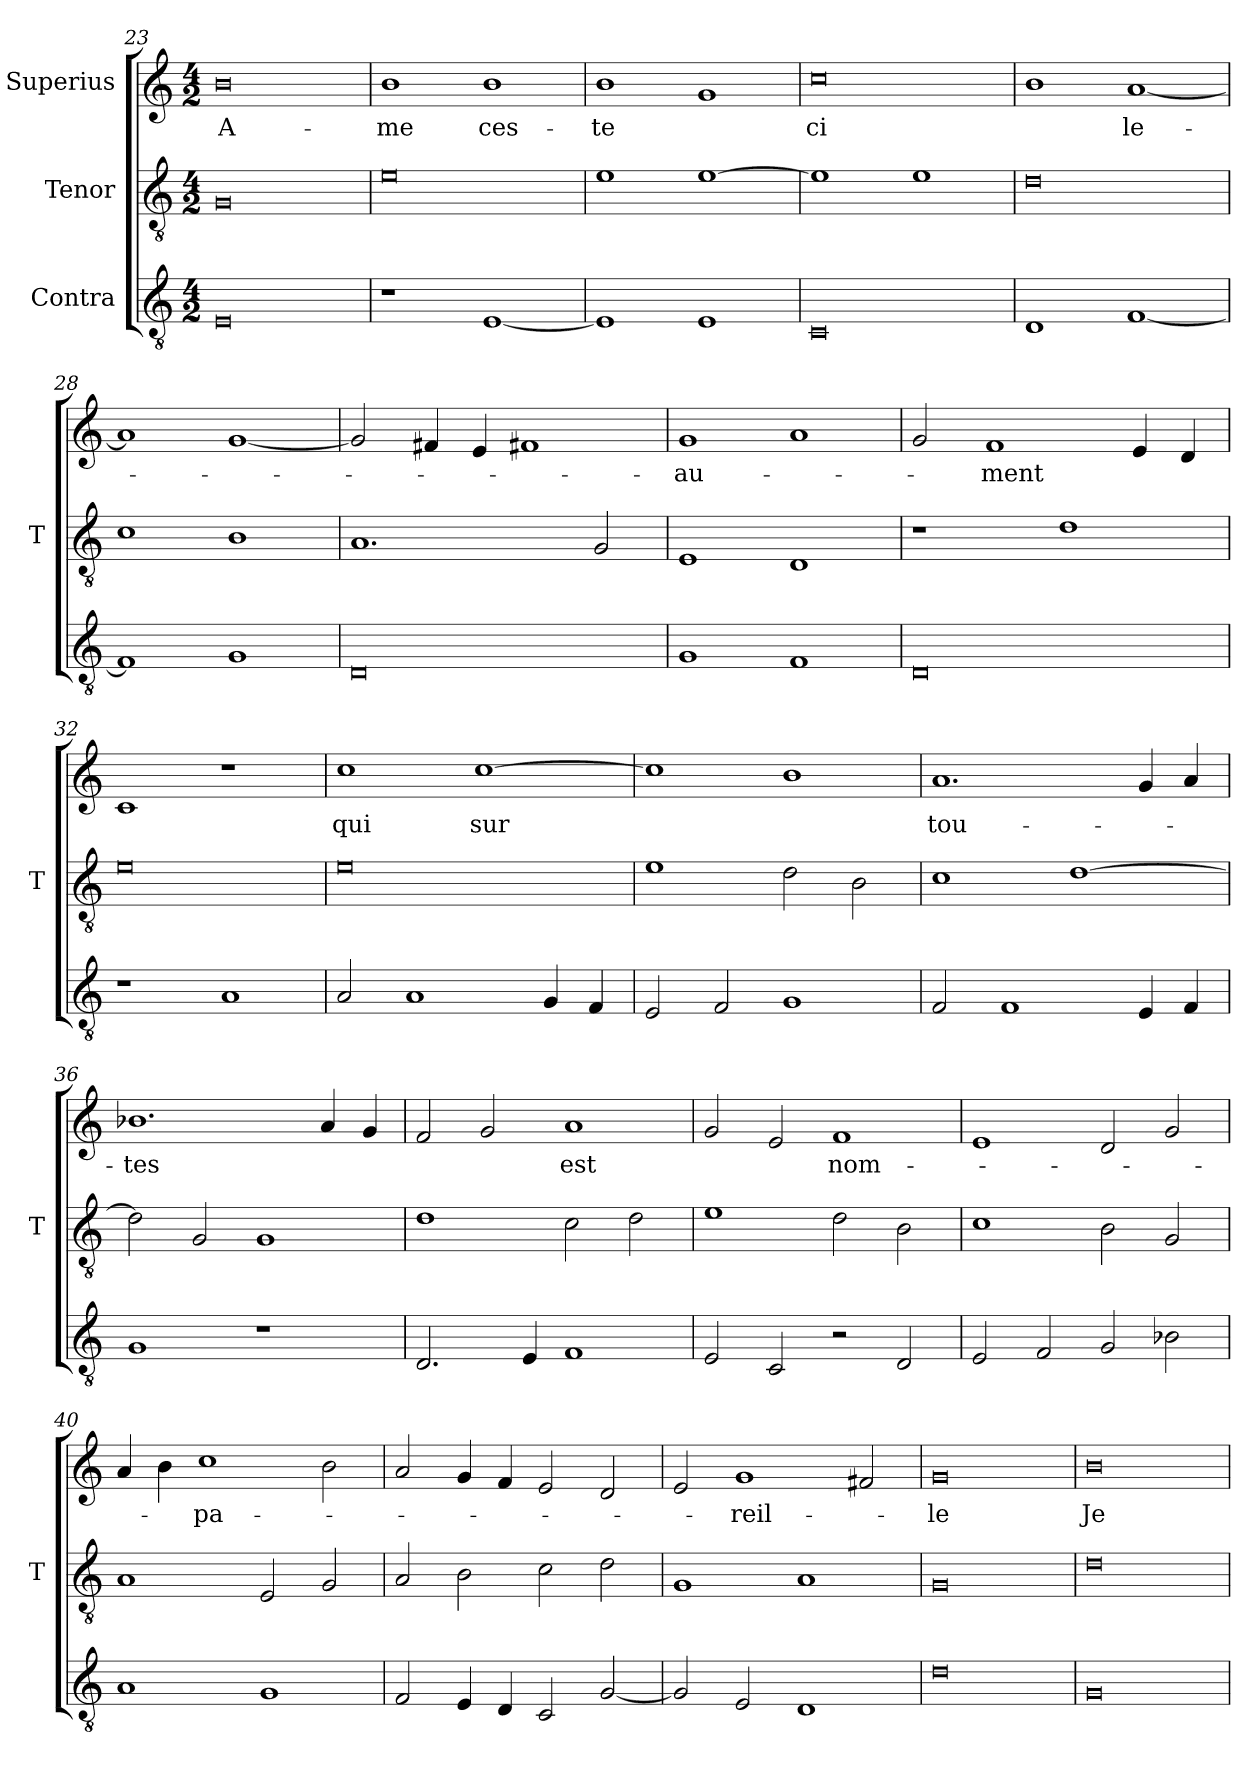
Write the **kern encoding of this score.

**kern	**kern	**kern	**text
*part3	*part2	*part1	*part1
*staff3	*staff2	*staff1	*staff1
*I"Contra	*I"Tenor	*I"Superius	*
*	*I'T	*	*
*clefGv2	*clefGv2	*clefG2	*
*M4/2	*M4/2	*M4/2	*
=23	=23	=23	=23
0E	0G	0b	A-
=24	=24	=24	=24
1r	0e	1b	-me
[1E	.	1b	ces-
=25	=25	=25	=25
1E]	1e	1b	-te
1E	[1e	1g	.
=26	=26	=26	=26
0C	1e]	0cc	-ci
.	1e	.	.
=27	=27	=27	=27
1D	0d	1b	.
[1F	.	[1a	le-
=28	=28	=28	=28
1F]	1c	1a]	.
1G	1B	[1g	.
=29	=29	=29	=29
0D	1.A	2g]	.
.	.	4f#X	.
.	.	4e	.
.	.	1f#X	.
.	2G	.	.
=30	=30	=30	=30
1G	1E	1g	-au-
1F	1D	1a	.
=31	=31	=31	=31
0D	1r	2g	.
.	.	1f	-ment
.	1d	.	.
.	.	4e	.
.	.	4d	.
=32	=32	=32	=32
1r	0e	1c	.
1A	.	1r	.
=33	=33	=33	=33
2A	0e	1cc	-qui
1A	.	.	.
.	.	[1cc	-sur
4G	.	.	.
4F	.	.	.
=34	=34	=34	=34
2E	1e	1cc]	.
2F	.	.	.
1G	2d	1b	.
.	2B	.	.
=35	=35	=35	=35
2F	1c	1.a	tou-
1F	.	.	.
.	[1d	.	.
4E	.	4g	.
4F	.	4a	.
=36	=36	=36	=36
1G	2d]	1.b-X	-tes
.	2G	.	.
1r	1G	.	.
.	.	4a	.
.	.	4g	.
=37	=37	=37	=37
2.D	1d	2f	.
.	.	2g	.
4E	.	.	.
1F	2c	1a	-est
.	2d	.	.
=38	=38	=38	=38
2E	1e	2g	.
2C	.	2e	.
2r	2d	1f	nom-
2D	2B	.	.
=39	=39	=39	=39
2E	1c	1e	.
2F	.	.	.
2G	2B	2d	.
2B-X	2G	2g	.
=40	=40	=40	=40
1A	1A	4a	.
.	.	4b	.
.	.	1cc	-pa-
1G	2E	.	.
.	2G	2b	.
=41	=41	=41	=41
2F	2A	2a	.
4E	2B	4g	.
4D	.	4f	.
2C	2c	2e	.
[2G	2d	2d	.
=42	=42	=42	=42
2G]	1G	2e	.
2E	.	1g	-reil-
1D	1A	.	.
.	.	2f#X	.
=43	=43	=43	=43
0d	0G	0g	-le
=44	=44	=44	=44
0G	0d	0b	-Je
=	=	=	=
*-	*-	*-	*-
